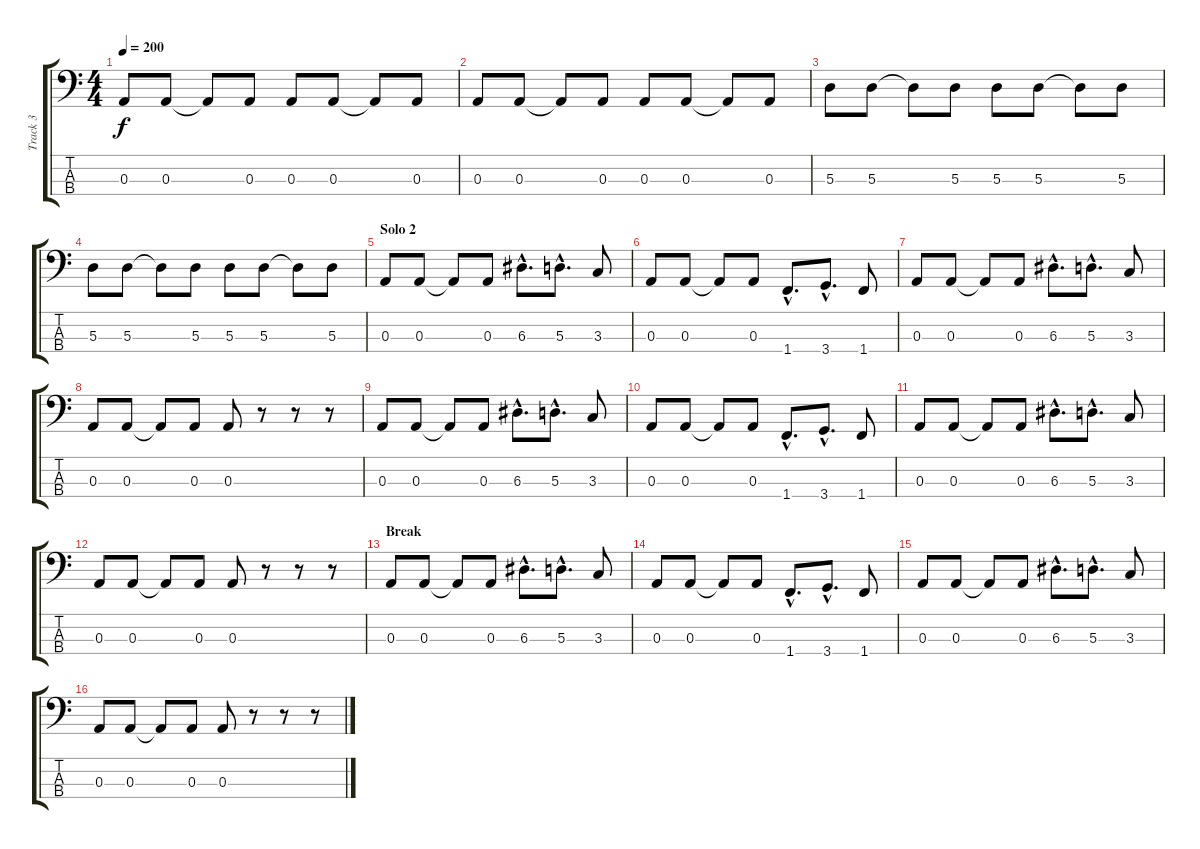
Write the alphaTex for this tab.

\track ("Track 3" "Track 3") {instrument electricbasspick}
\staff {score tabs}
\tuning (G2 D2 A1 E1) {hide}
\ts (4 4)
\tempo 200
\clef f4
\ks c
0.3.8{dy f} 0.3.8 0.3{t}.8 0.3.8 0.3.8 0.3.8 0.3{t}.8 0.3.8 |
0.3.8 0.3.8 0.3{t}.8 0.3.8 0.3.8 0.3.8 0.3{t}.8 0.3.8 |
5.3.8 5.3.8 5.3{t}.8 5.3.8 5.3.8 5.3.8 5.3{t}.8 5.3.8 |
5.3.8 5.3.8 5.3{t}.8 5.3.8 5.3.8 5.3.8 5.3{t}.8 5.3.8 |
\section ("" "Solo 2")
0.3.8 0.3.8 0.3{t}.8 0.3.8 6.3{hac}.8{d} 5.3{hac}.8{d} 3.3.8 |
0.3.8 0.3.8 0.3{t}.8 0.3.8 1.4{hac}.8{d} 3.4{hac}.8{d} 1.4.8 |
0.3.8 0.3.8 0.3{t}.8 0.3.8 6.3{hac}.8{d} 5.3{hac}.8{d} 3.3.8 |
0.3.8 0.3.8 0.3{t}.8 0.3.8 0.3.8 r.8 r.8 r.8 |
0.3.8 0.3.8 0.3{t}.8 0.3.8 6.3{hac}.8{d} 5.3{hac}.8{d} 3.3.8 |
0.3.8 0.3.8 0.3{t}.8 0.3.8 1.4{hac}.8{d} 3.4{hac}.8{d} 1.4.8 |
0.3.8 0.3.8 0.3{t}.8 0.3.8 6.3{hac}.8{d} 5.3{hac}.8{d} 3.3.8 |
0.3.8 0.3.8 0.3{t}.8 0.3.8 0.3.8 r.8 r.8 r.8 |
\section ("" "Break")
0.3.8 0.3.8 0.3{t}.8 0.3.8 6.3{hac}.8{d} 5.3{hac}.8{d} 3.3.8 |
0.3.8 0.3.8 0.3{t}.8 0.3.8 1.4{hac}.8{d} 3.4{hac}.8{d} 1.4.8 |
0.3.8 0.3.8 0.3{t}.8 0.3.8 6.3{hac}.8{d} 5.3{hac}.8{d} 3.3.8 |
0.3.8 0.3.8 0.3{t}.8 0.3.8 0.3.8 r.8 r.8 r.8
